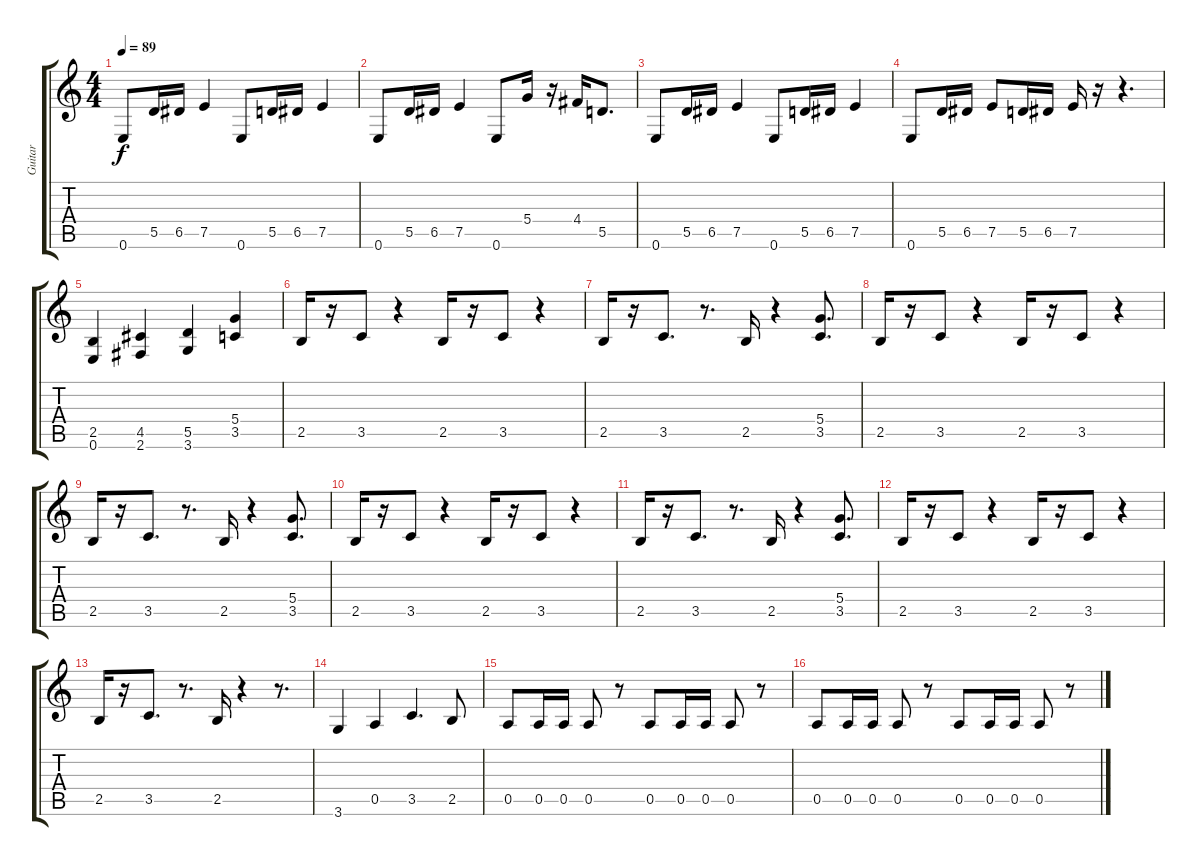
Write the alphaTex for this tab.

\track ("Guitar" "Guitar") {instrument overdrivenguitar}
\staff {score tabs}
\tuning (E4 B3 G3 D3 A2 E2) {hide}
\ts (4 4)
\tempo 89
\clef g2
\ks c
0.6.8{dy f} 5.5.16 6.5.16 7.5.4 0.6.8 5.5.16 6.5.16 7.5.4 |
0.6.8 5.5.16 6.5.16 7.5.4 0.6.8 5.4.16 r.16 4.4.16 5.5.8{d} |
0.6.8 5.5.16 6.5.16 7.5.4 0.6.8 5.5.16 6.5.16 7.5.4 |
0.6.8 5.5.16 6.5.16 7.5.8 5.5.16 6.5.16 7.5.16 r.16 r.4{d} |
(2.5 0.6).4 (4.5 2.6).4 (5.5 3.6).4 (5.4 3.5).4 |
2.5.16 r.16 3.5.8 r.4 2.5.16 r.16 3.5.8 r.4 |
2.5.16 r.16 3.5.8{d} r.8{d} 2.5.16 r.4 (5.4 3.5).8{d} |
2.5.16 r.16 3.5.8 r.4 2.5.16 r.16 3.5.8 r.4 |
2.5.16 r.16 3.5.8{d} r.8{d} 2.5.16 r.4 (5.4 3.5).8{d} |
2.5.16 r.16 3.5.8 r.4 2.5.16 r.16 3.5.8 r.4 |
2.5.16 r.16 3.5.8{d} r.8{d} 2.5.16 r.4 (5.4 3.5).8{d} |
2.5.16 r.16 3.5.8 r.4 2.5.16 r.16 3.5.8 r.4 |
2.5.16 r.16 3.5.8{d} r.8{d} 2.5.16 r.4 r.8{d} |
3.6.4 0.5.4 3.5.4{d} 2.5.8 |
0.5.8 0.5.16 0.5.16 0.5.8 r.8 0.5.8 0.5.16 0.5.16 0.5.8 r.8 |
0.5.8 0.5.16 0.5.16 0.5.8 r.8 0.5.8 0.5.16 0.5.16 0.5.8 r.8
